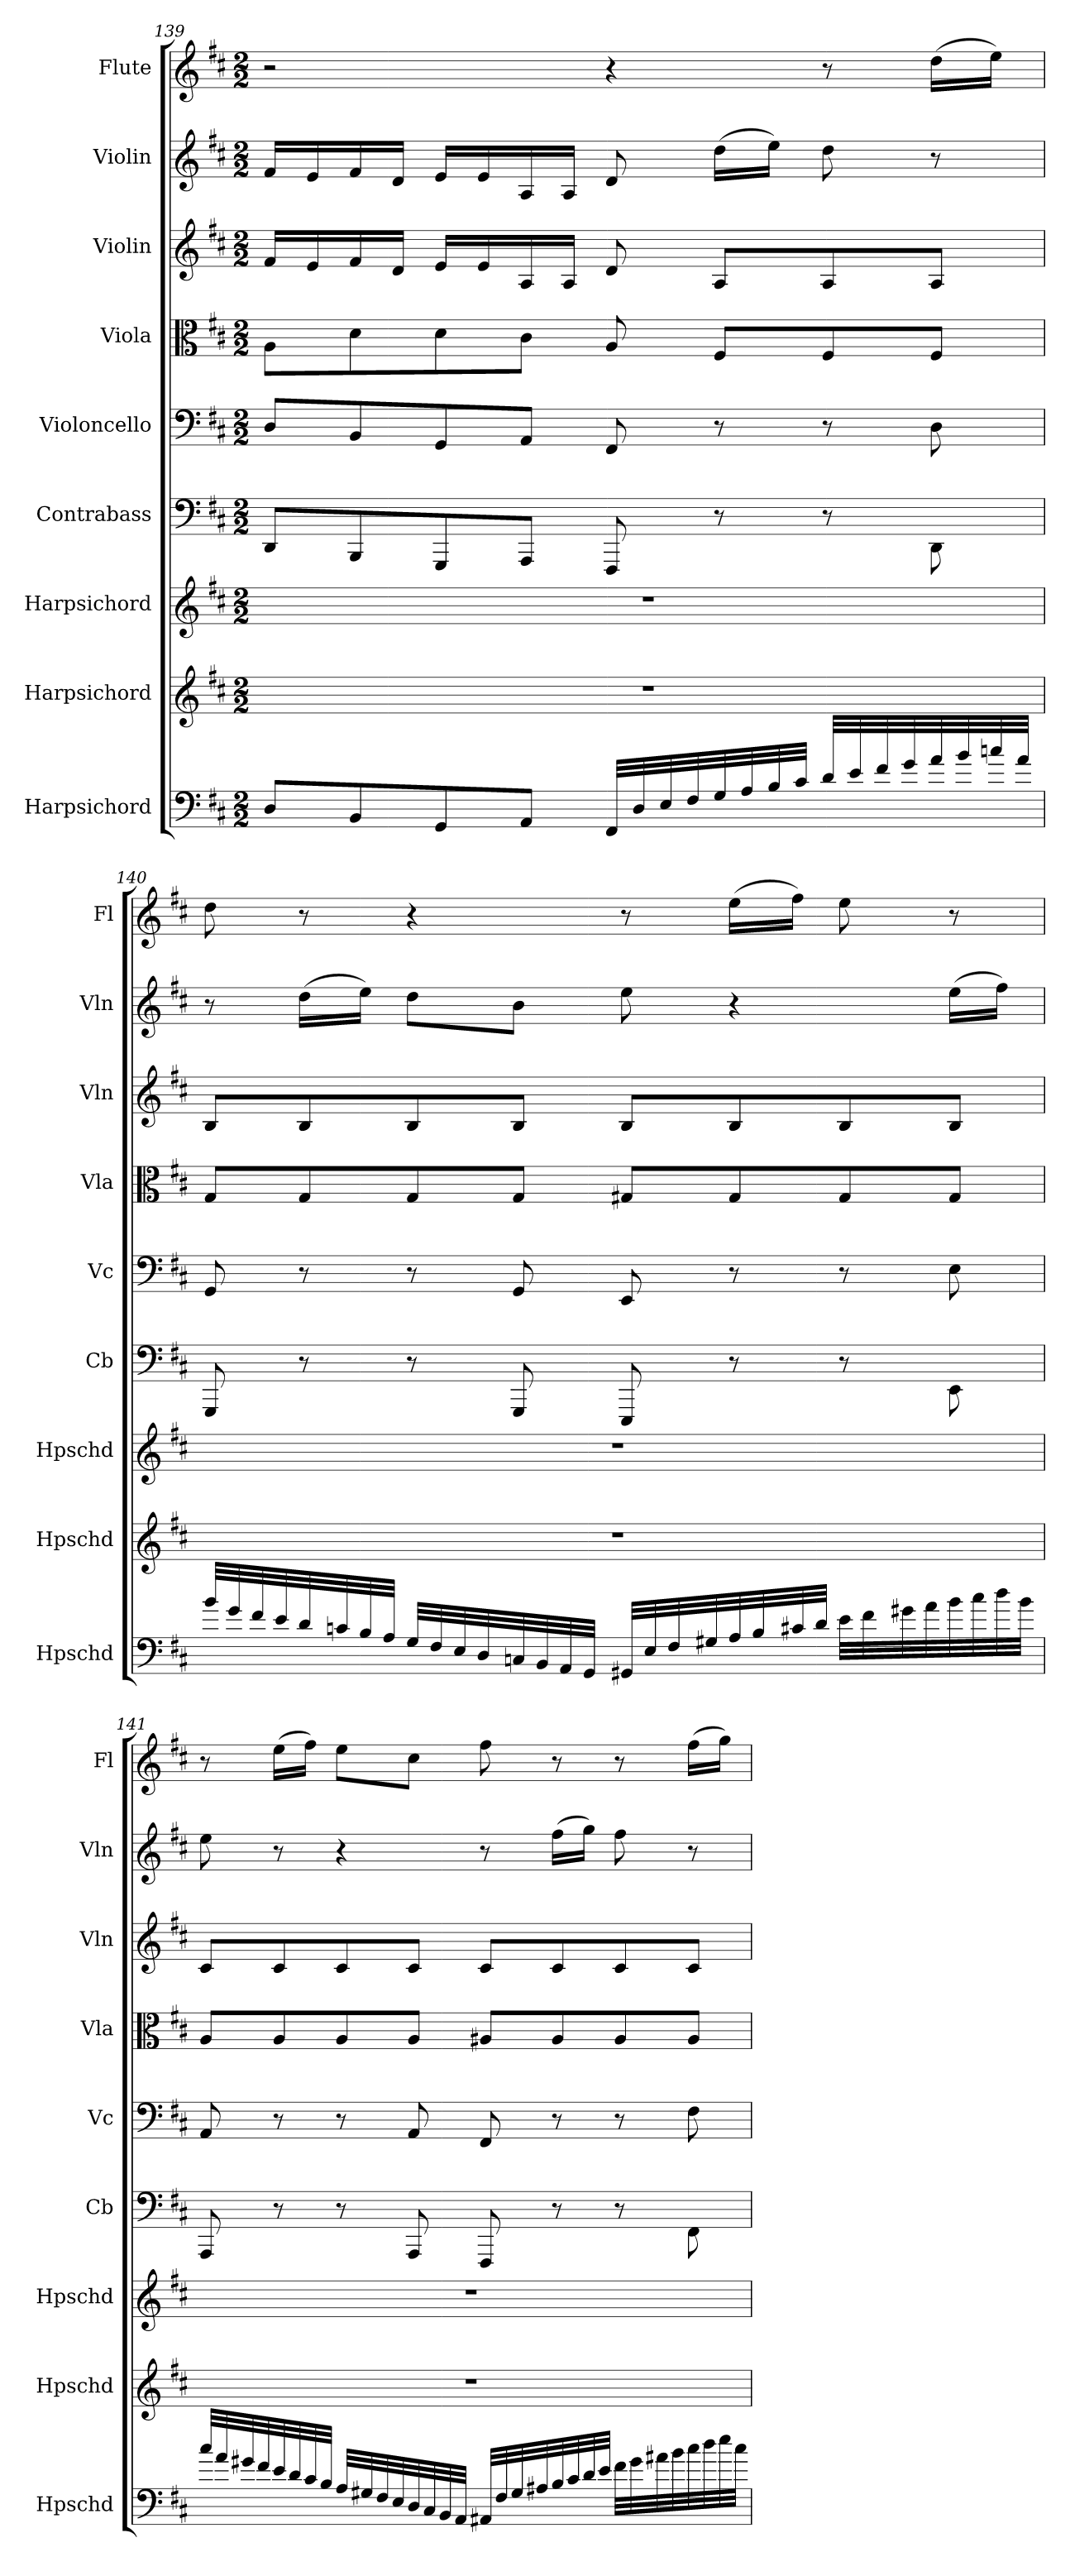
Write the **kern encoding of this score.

**kern	**kern	**kern	**kern	**kern	**kern	**kern	**kern	**kern
*part9	*part8	*part7	*part6	*part5	*part4	*part3	*part2	*part1
*staff9	*staff8	*staff7	*staff6	*staff5	*staff4	*staff3	*staff2	*staff1
*I"Harpsichord	*I"Harpsichord	*I"Harpsichord	*I"Contrabass	*I"Violoncello	*I"Viola	*I"Violin	*I"Violin	*I"Flute
*I'Hpschd	*I'Hpschd	*I'Hpschd	*I'Cb	*I'Vc	*I'Vla	*I'Vln	*I'Vln	*I'Fl
*clefF4	*clefG2	*clefG2	*clefF4	*clefF4	*clefC3	*clefG2	*clefG2	*clefG2
*k[f#c#]	*k[f#c#]	*k[f#c#]	*k[f#c#]	*k[f#c#]	*k[f#c#]	*k[f#c#]	*k[f#c#]	*k[f#c#]
*D:	*D:	*D:	*D:	*D:	*D:	*D:	*D:	*D:
*M2/2	*M2/2	*M2/2	*M2/2	*M2/2	*M2/2	*M2/2	*M2/2	*M2/2
=139	=139	=139	=139	=139	=139	=139	=139	=139
8D/L	1r	1r	8DD/L	8D/L	8A\L	16f#/LL	16f#/LL	2r
.	.	.	.	.	.	16e/	16e/	.
8BB/	.	.	8BBB/	8BB/	8d\	16f#/	16f#/	.
.	.	.	.	.	.	16d/JJ	16d/JJ	.
8GG/	.	.	8GGG/	8GG/	8d\	16e/LL	16e/LL	.
.	.	.	.	.	.	16e/	16e/	.
8AA/J	.	.	8AAA/J	8AA/J	8c#\J	16A/	16A/	.
.	.	.	.	.	.	16A/JJ	16A/JJ	.
32FF#/LLL	.	.	8FFF#/	8FF#/	8A/	8d/	8d/	4r
32D/	.	.	.	.	.	.	.	.
32E/	.	.	.	.	.	.	.	.
32F#/	.	.	.	.	.	.	.	.
32G/	.	.	8r	8r	8F#/L	8A/L	(16dd\LL	.
32A/	.	.	.	.	.	.	.	.
32B/	.	.	.	.	.	.	16ee\JJ)	.
32c#/JJJ	.	.	.	.	.	.	.	.
32d/LLL	.	.	8r	8r	8F#/	8A/	8dd\	8r
32e/	.	.	.	.	.	.	.	.
32f#/	.	.	.	.	.	.	.	.
32g/	.	.	.	.	.	.	.	.
32a/	.	.	8DD\	8D\	8F#/J	8A/J	8r	(16dd\LL
32b/	.	.	.	.	.	.	.	.
32ccn/	.	.	.	.	.	.	.	16ee\JJ)
32a/JJJ	.	.	.	.	.	.	.	.
=140	=140	=140	=140	=140	=140	=140	=140	=140
32b/LLL	1r	1r	8GGG/	8GG/	8G/L	8B/L	8r	8dd\
32g/	.	.	.	.	.	.	.	.
32f#/	.	.	.	.	.	.	.	.
32e/	.	.	.	.	.	.	.	.
32d/	.	.	8r	8r	8G/	8B/	(16dd\LL	8r
32cn/	.	.	.	.	.	.	.	.
32B/	.	.	.	.	.	.	16ee\JJ)	.
32A/JJJ	.	.	.	.	.	.	.	.
32G/LLL	.	.	8r	8r	8G/	8B/	8dd\L	4r
32F#/	.	.	.	.	.	.	.	.
32E/	.	.	.	.	.	.	.	.
32D/	.	.	.	.	.	.	.	.
32Cn/	.	.	8GGG/	8GG/	8G/J	8B/J	8b\J	.
32BB/	.	.	.	.	.	.	.	.
32AA/	.	.	.	.	.	.	.	.
32GG/JJJ	.	.	.	.	.	.	.	.
32GG#X/LLL	.	.	8EEE/	8EE/	8G#X/L	8B/L	8ee\	8r
32E/	.	.	.	.	.	.	.	.
32F#/	.	.	.	.	.	.	.	.
32G#X/	.	.	.	.	.	.	.	.
32A/	.	.	8r	8r	8G#/	8B/	4r	(16ee\LL
32B/	.	.	.	.	.	.	.	.
32c#X/	.	.	.	.	.	.	.	16ff#\JJ)
32d/JJJ	.	.	.	.	.	.	.	.
32e\LLL	.	.	8r	8r	8G#/	8B/	.	8ee\
32f#\	.	.	.	.	.	.	.	.
32g#X\	.	.	.	.	.	.	.	.
32a\	.	.	.	.	.	.	.	.
32b\	.	.	8EE\	8E\	8G#/J	8B/J	(16ee\LL	8r
32cc#\	.	.	.	.	.	.	.	.
32dd\	.	.	.	.	.	.	16ff#\JJ)	.
32b\JJJ	.	.	.	.	.	.	.	.
=141	=141	=141	=141	=141	=141	=141	=141	=141
32cc#/LLL	1r	1r	8AAA/	8AA/	8A/L	8c#/L	8ee\	8r
32a/	.	.	.	.	.	.	.	.
32g#X/	.	.	.	.	.	.	.	.
32f#/	.	.	.	.	.	.	.	.
32e/	.	.	8r	8r	8A/	8c#/	8r	(16ee\LL
32d/	.	.	.	.	.	.	.	.
32c#/	.	.	.	.	.	.	.	16ff#\JJ)
32B/JJJ	.	.	.	.	.	.	.	.
32A/LLL	.	.	8r	8r	8A/	8c#/	4r	8ee\L
32G#X/	.	.	.	.	.	.	.	.
32F#/	.	.	.	.	.	.	.	.
32E/	.	.	.	.	.	.	.	.
32D/	.	.	8AAA/	8AA/	8A/J	8c#/J	.	8cc#\J
32C#/	.	.	.	.	.	.	.	.
32BB/	.	.	.	.	.	.	.	.
32AA/JJJ	.	.	.	.	.	.	.	.
32AA#X/LLL	.	.	8FFF#/	8FF#/	8A#X/L	8c#/L	8r	8ff#\
32F#/	.	.	.	.	.	.	.	.
32G#/	.	.	.	.	.	.	.	.
32A#X/	.	.	.	.	.	.	.	.
32B/	.	.	8r	8r	8A#/	8c#/	(16ff#\LL	8r
32c#/	.	.	.	.	.	.	.	.
32d/	.	.	.	.	.	.	16gg\JJ)	.
32e/JJJ	.	.	.	.	.	.	.	.
32f#\LLL	.	.	8r	8r	8A#/	8c#/	8ff#\	8r
32g#\	.	.	.	.	.	.	.	.
32a#X\	.	.	.	.	.	.	.	.
32b\	.	.	.	.	.	.	.	.
32cc#\	.	.	8FF#\	8F#\	8A#/J	8c#/J	8r	(16ff#\LL
32dd\	.	.	.	.	.	.	.	.
32ee\	.	.	.	.	.	.	.	16gg\JJ)
32cc#\JJJ	.	.	.	.	.	.	.	.
=	=	=	=	=	=	=	=	=
*-	*-	*-	*-	*-	*-	*-	*-	*-
